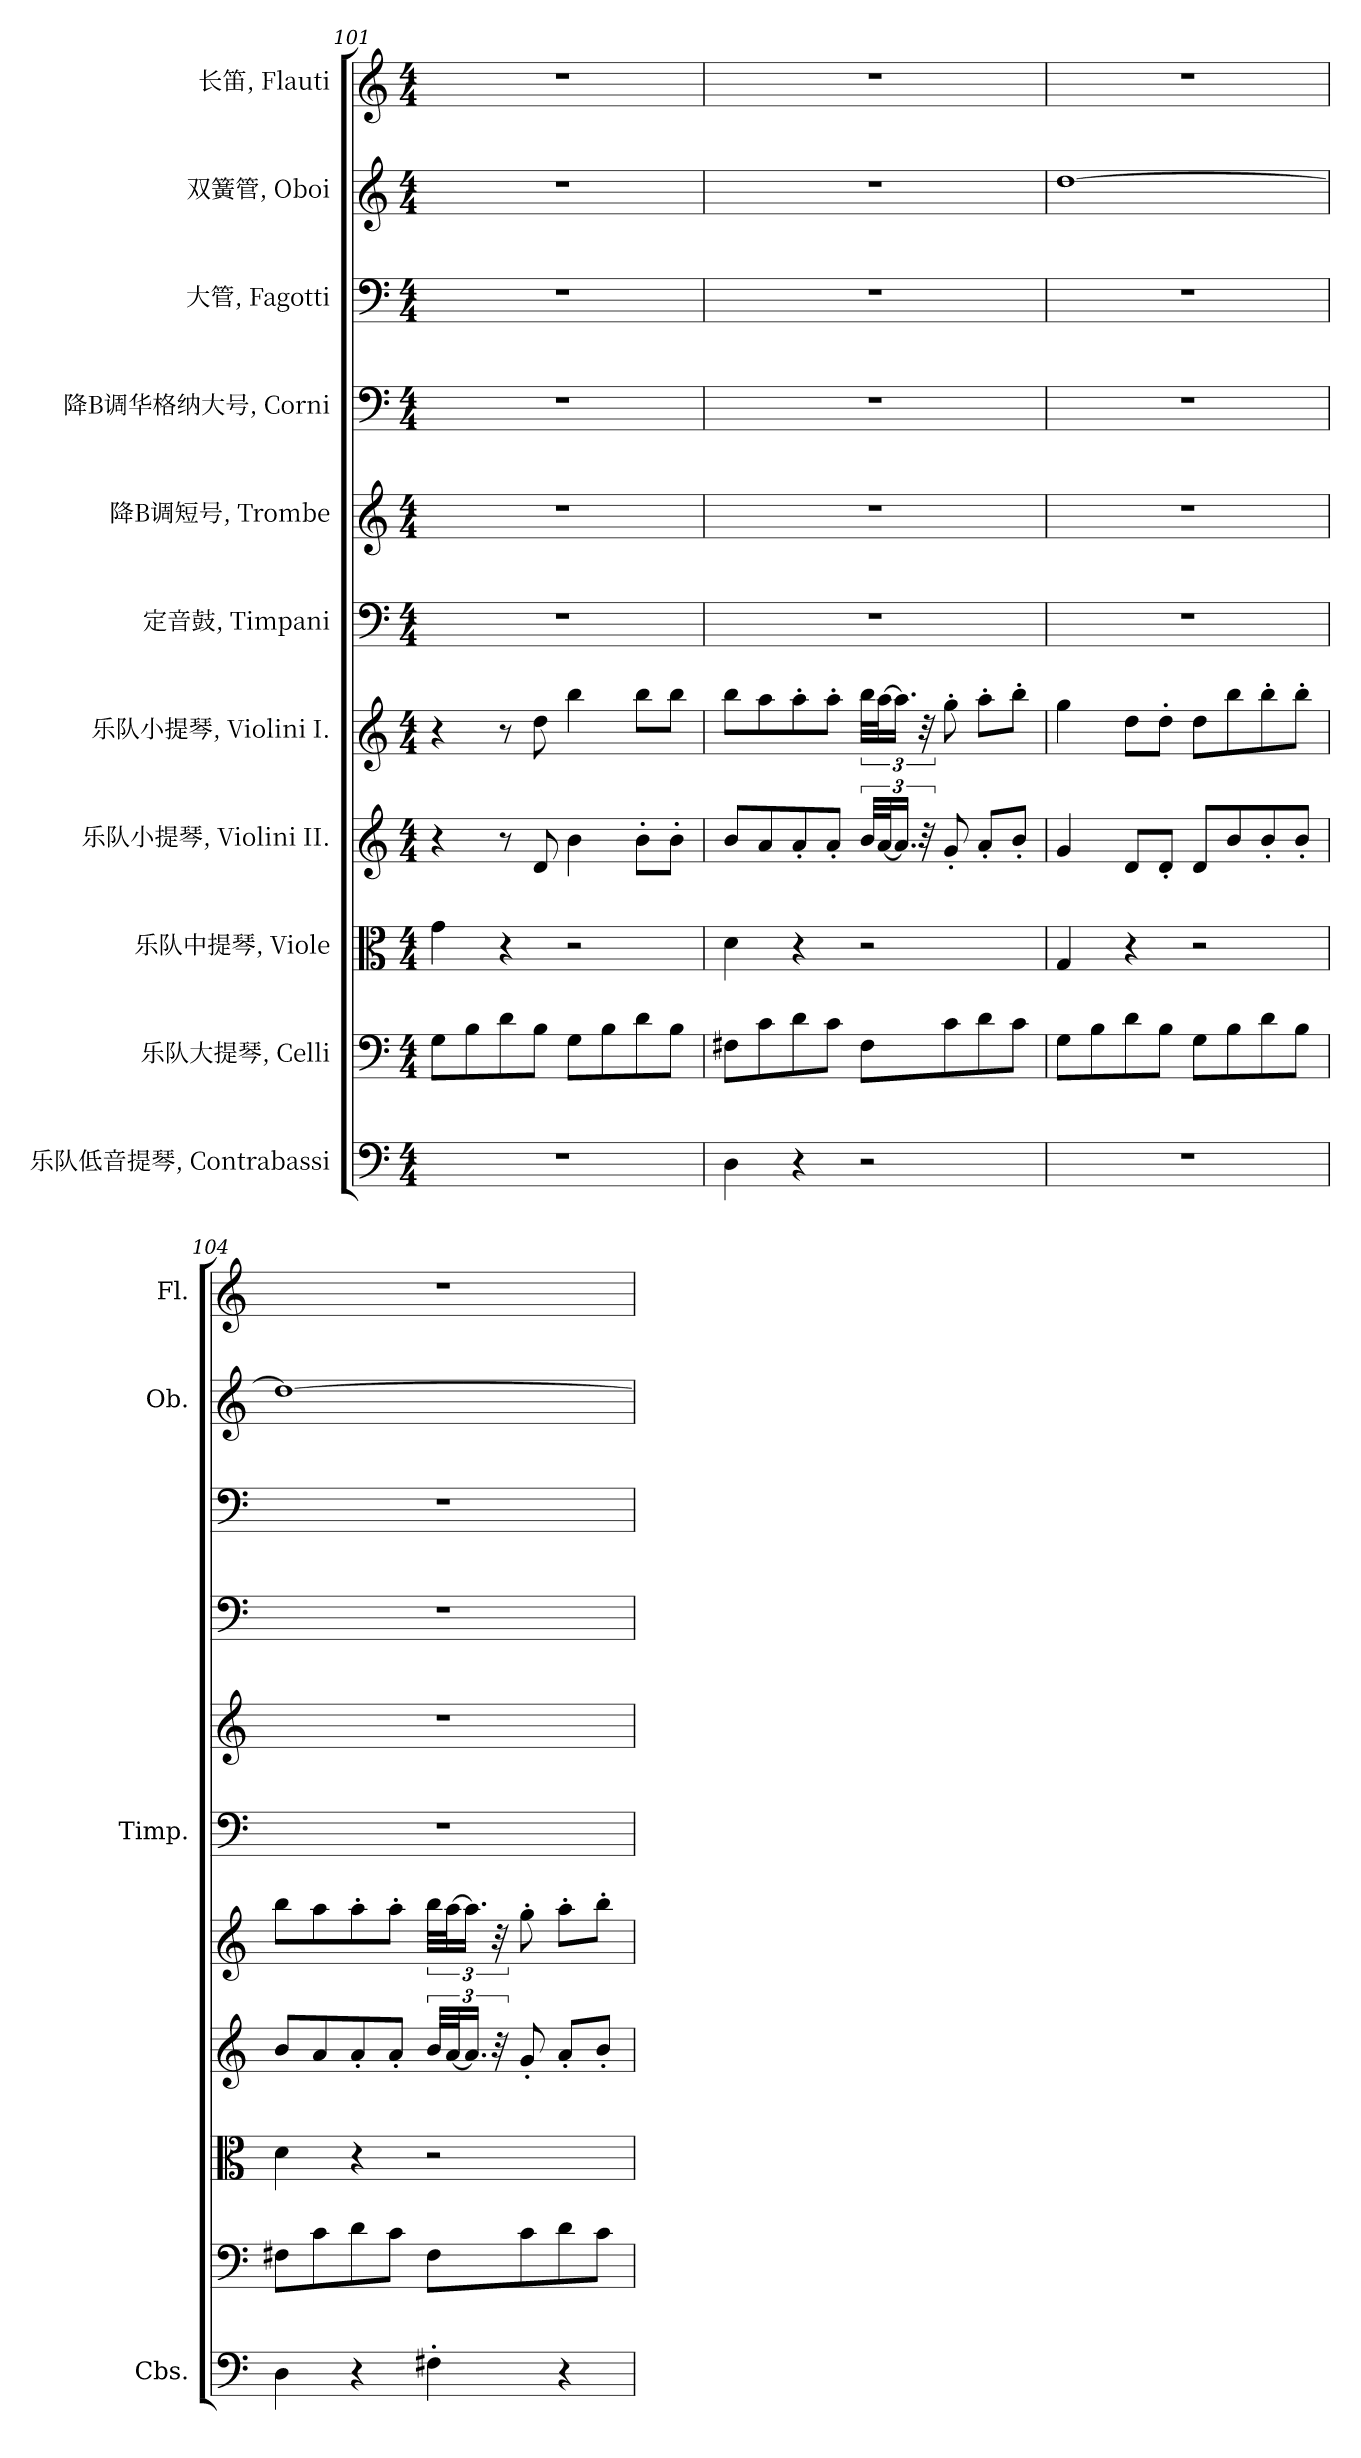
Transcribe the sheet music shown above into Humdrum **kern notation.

**kern	**kern	**kern	**kern	**kern	**kern	**kern	**kern	**kern	**kern	**kern
*part11	*part10	*part9	*part8	*part7	*part6	*part5	*part4	*part3	*part2	*part1
*staff11	*staff10	*staff9	*staff8	*staff7	*staff6	*staff5	*staff4	*staff3	*staff2	*staff1
*I"乐队低音提琴, Contrabassi	*I"乐队大提琴, Celli	*I"乐队中提琴, Viole	*I"乐队小提琴, Violini II.	*I"乐队小提琴, Violini I.	*I"定音鼓, Timpani	*I"降B调短号, Trombe	*I"降B调华格纳大号, Corni	*I"大管, Fagotti	*I"双簧管, Oboi	*I"长笛, Flauti
*I'Cbs.	*	*	*	*	*I'Timp.	*	*	*	*I'Ob.	*I'Fl.
*clefF4	*clefF4	*clefC3	*clefG2	*clefG2	*clefF4	*clefG2	*clefF4	*clefF4	*clefG2	*clefG2
*ITrd7c12	*	*	*	*	*	*ITrd1c2	*ITrd4c7	*	*	*
*k[]	*k[]	*k[]	*k[]	*k[]	*k[]	*k[b-e-]	*k[b-]	*k[]	*k[]	*k[]
*M4/4	*M4/4	*M4/4	*M4/4	*M4/4	*M4/4	*M4/4	*M4/4	*M4/4	*M4/4	*M4/4
=101	=101	=101	=101	=101	=101	=101	=101	=101	=101	=101
1r	8G\L	4g\	4r	4r	1r	1r	1r	1r	1r	1r
.	8B\	.	.	.	.	.	.	.	.	.
.	8d\	4r	8r	8r	.	.	.	.	.	.
.	8B\J	.	8d/	8dd\	.	.	.	.	.	.
.	8G\L	2r	4b\	4bb\	.	.	.	.	.	.
.	8B\	.	.	.	.	.	.	.	.	.
.	8d\	.	8b'\L	8bb\L	.	.	.	.	.	.
.	8B\J	.	8b'\J	8bb\J	.	.	.	.	.	.
!!LO:PB:g=z
=102	=102	=102	=102	=102	=102	=102	=102	=102	=102	=102
4DD\	8F#X\L	4d\	8b/L	8bb\L	1r	1r	1r	1r	1r	1r
.	8c\	.	8a/	8aa\	.	.	.	.	.	.
4r	8d\	4r	8a'/	8aa'\	.	.	.	.	.	.
.	8c\J	.	8a'/J	8aa'\J	.	.	.	.	.	.
2r	8F#\L	2r	48b/LLL	48bb\LLL	.	.	.	.	.	.
.	.	.	[48a/J	[48aa\J	.	.	.	.	.	.
.	.	.	24.a/JJ]	24.aa\JJ]	.	.	.	.	.	.
.	.	.	48r	48r	.	.	.	.	.	.
.	8c\	.	8g'/	8gg'\	.	.	.	.	.	.
.	8d\	.	8a'/L	8aa'\L	.	.	.	.	.	.
.	8c\J	.	8b'/J	8bb'\J	.	.	.	.	.	.
=103	=103	=103	=103	=103	=103	=103	=103	=103	=103	=103
1r	8G\L	4G/	4g/	4gg\	1r	1r	1r	1r	[1dd	1r
.	8B\	.	.	.	.	.	.	.	.	.
.	8d\	4r	8d/L	8dd\L	.	.	.	.	.	.
.	8B\J	.	8d'/J	8dd'\J	.	.	.	.	.	.
.	8G\L	2r	8d/L	8dd\L	.	.	.	.	.	.
.	8B\	.	8b/	8bb\	.	.	.	.	.	.
.	8d\	.	8b'/	8bb'\	.	.	.	.	.	.
.	8B\J	.	8b'/J	8bb'\J	.	.	.	.	.	.
=104	=104	=104	=104	=104	=104	=104	=104	=104	=104	=104
4DD\	8F#X\L	4d\	8b/L	8bb\L	1r	1r	1r	1r	1dd_	1r
.	8c\	.	8a/	8aa\	.	.	.	.	.	.
4r	8d\	4r	8a'/	8aa'\	.	.	.	.	.	.
.	8c\J	.	8a'/J	8aa'\J	.	.	.	.	.	.
4FF#X'\	8F#\L	2r	48b/LLL	48bb\LLL	.	.	.	.	.	.
.	.	.	[48a/J	[48aa\J	.	.	.	.	.	.
.	.	.	24.a/JJ]	24.aa\JJ]	.	.	.	.	.	.
.	.	.	48r	48r	.	.	.	.	.	.
.	8c\	.	8g'/	8gg'\	.	.	.	.	.	.
4r	8d\	.	8a'/L	8aa'\L	.	.	.	.	.	.
.	8c\J	.	8b'/J	8bb'\J	.	.	.	.	.	.
=	=	=	=	=	=	=	=	=	=	=
*-	*-	*-	*-	*-	*-	*-	*-	*-	*-	*-
